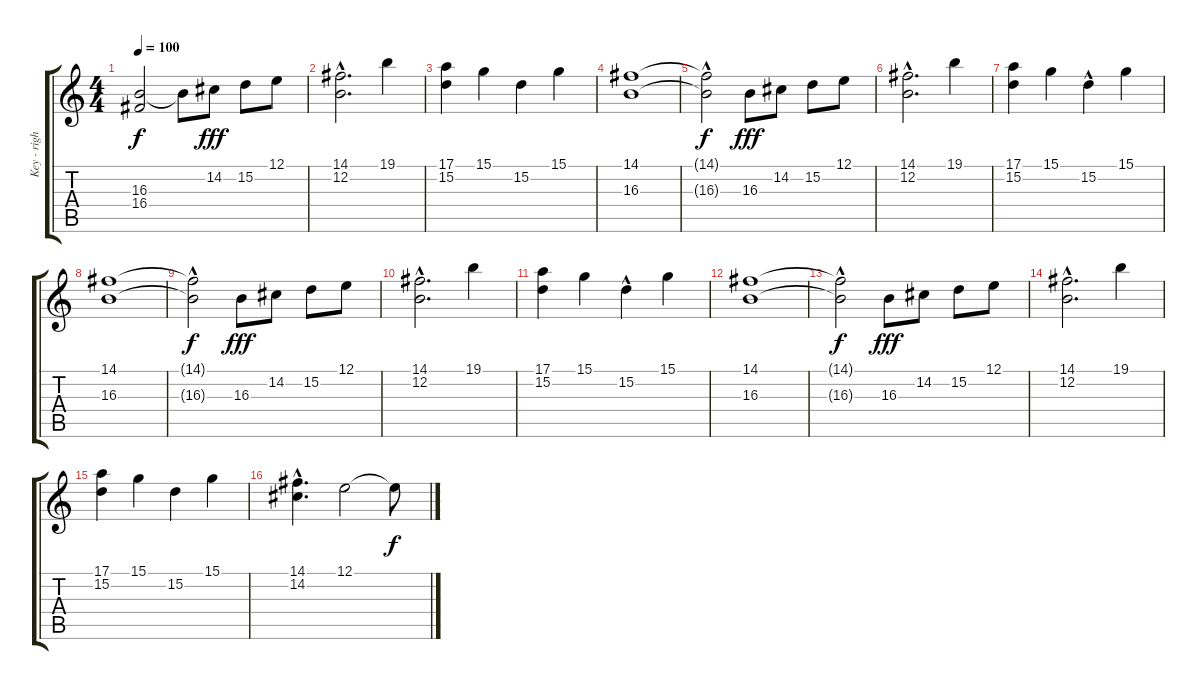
\track ("Key - right" "Key - righ") {instrument synthstrings1}
\staff {score tabs}
\tuning (E4 B3 G3 D3 A2 E2) {hide}
\ts (4 4)
\tempo 100
\clef g2
\ks c
(16.3{t} 16.4{t}).2{dy f} 16.3{t}.8 14.2.8{dy fff} 15.2.8 12.1.8 |
(14.1 12.2{hac}).2{d} 19.1.4 |
(17.1 15.2).4 15.1.4 15.2.4 15.1.4 |
(14.1 16.3).1 |
(14.1{t} 16.3{hac t}).2{dy f} 16.3.8{dy fff} 14.2.8 15.2.8 12.1.8 |
(14.1 12.2{hac}).2{d} 19.1.4 |
(17.1 15.2).4 15.1.4 15.2{hac}.4 15.1.4 |
(14.1 16.3).1 |
(14.1{t} 16.3{hac t}).2{dy f} 16.3.8{dy fff} 14.2.8 15.2.8 12.1.8 |
(14.1 12.2{hac}).2{d} 19.1.4 |
(17.1 15.2).4 15.1.4 15.2{hac}.4 15.1.4 |
(14.1 16.3).1 |
(14.1{t} 16.3{hac t}).2{dy f} 16.3.8{dy fff} 14.2.8 15.2.8 12.1.8 |
(14.1 12.2{hac}).2{d} 19.1.4 |
(17.1 15.2).4 15.1.4 15.2.4 15.1.4 |
(14.1{hac} 14.2).4{d volume 16 balance 8} 12.1.2 12.1{t}.8{dy f}
